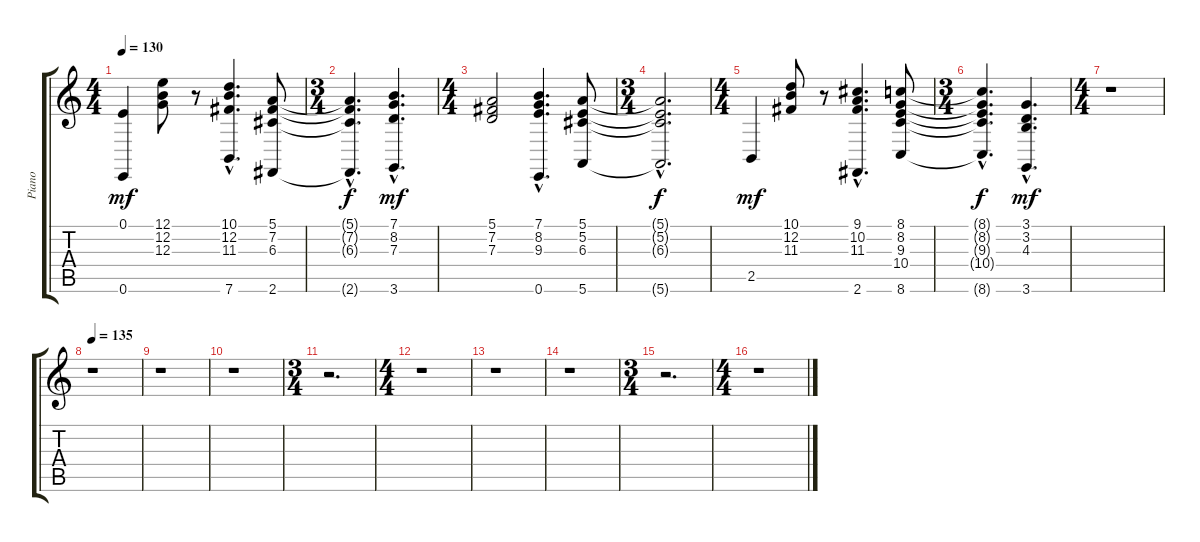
\track ("Piano" "Piano") {instrument acousticgrandpiano}
\staff {score tabs}
\tuning (E4 B3 G3 D3 A2 E2) {hide}
\ts (4 4)
\tempo 130
\clef g2
\ks c
(0.1 0.6).4{dy mf} (12.1 12.2 12.3).8 r.8 (10.1{hac} 12.2{hac} 11.3{hac} 7.6{hac}).4{d} (5.1 7.2 6.3 2.6).8 |
\ts (3 4)
(5.1{hac t} 7.2{hac t} 6.3{hac t} 2.6{hac t}).4{d dy f} (7.1{hac} 8.2{hac} 7.3{hac} 3.6{hac}).4{d dy mf} |
\ts (4 4)
(5.1 7.2 7.3).2 (7.1{hac} 8.2{hac} 9.3{hac} 0.6).4{d} (5.1 5.2 6.3 5.6).8 |
\ts (3 4)
(5.1{hac t} 5.2{hac t} 6.3{hac t} 5.6{hac t}).2{d dy f} |
\ts (4 4)
2.5.4{dy mf} (10.1 12.2 11.3).8 r.8 (9.1{hac} 10.2{hac} 11.3{hac} 2.6{hac}).4{d} (8.1 8.2 9.3 10.4 8.6).8 |
\ts (3 4)
(8.1{hac t} 8.2{hac t} 9.3{hac t} 10.4{hac t} 8.6{hac t}).4{d dy f} (3.1{hac} 3.2{hac} 4.3{hac} 3.6{hac}).4{d dy mf} |
\ts (4 4)
r.1 |
\tempo 135
r.1 |
r.1 |
r.1 |
\ts (3 4)
r.2{d} |
\ts (4 4)
r.1 |
r.1 |
r.1 |
\ts (3 4)
r.2{d} |
\ts (4 4)
r.1
